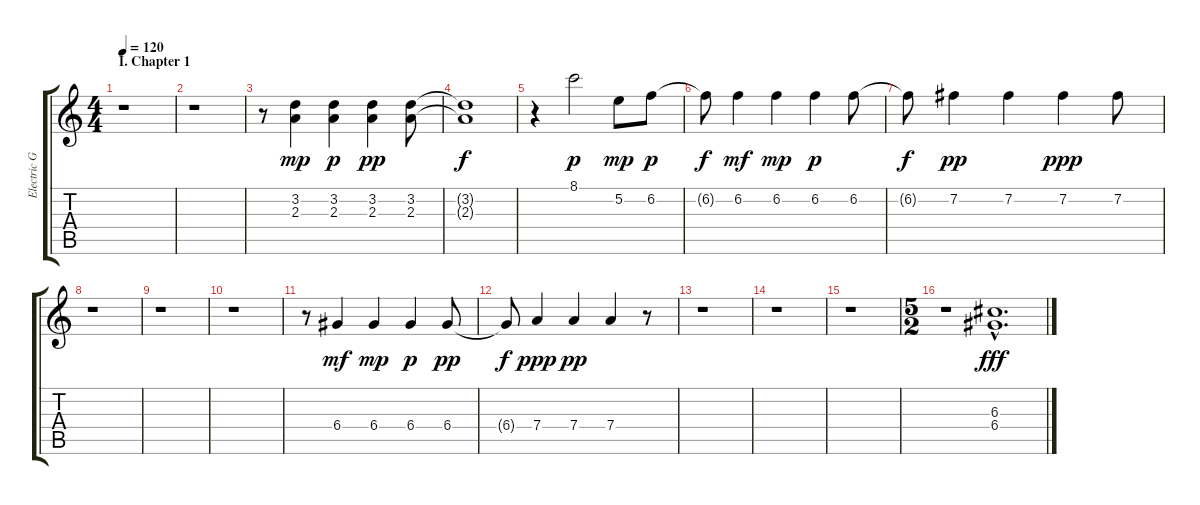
\track ("Electric Guitar (rhythm)" "Electric G") {instrument distortionguitar}
\staff {score tabs}
\tuning (E4 B3 G3 D3 A2 E2) {hide}
\ts (4 4)
\section ("" "I. Chapter 1")
\tempo 120
\clef g2
\ks c
r.1{dy mp instrument distortionguitar} |
r.1 |
r.8 (3.2 2.3).4{instrument acousticguitarnylon} (3.2 2.3).4{dy p} (3.2 2.3).4{dy pp} (3.2 2.3).8 |
(3.2{t} 2.3{t}).1{dy f} |
r.4{instrument acousticguitarnylon} 8.1.2{dy p} 5.2.8{dy mp} 6.2.8{dy p} |
6.2{t}.8{dy f} 6.2.4{dy mf} 6.2.4{dy mp} 6.2.4{dy p} 6.2.8 |
6.2{t}.8{dy f} 7.2.4{dy pp} 7.2.4 7.2.4{dy ppp} 7.2.8 |
r.1 |
r.1 |
r.1 |
r.8{instrument acousticguitarnylon} 6.4.4{dy mf} 6.4.4{dy mp} 6.4.4{dy p} 6.4.8{dy pp} |
6.4{t}.8{dy f} 7.4.4{dy ppp} 7.4.4{dy pp} 7.4.4 r.8 |
r.1 |
r.1 |
r.1 |
\ts (5 2)
r.1 (6.3{hac} 6.4{hac}).1{d dy fff volume 16 instrument acousticguitarnylon}
